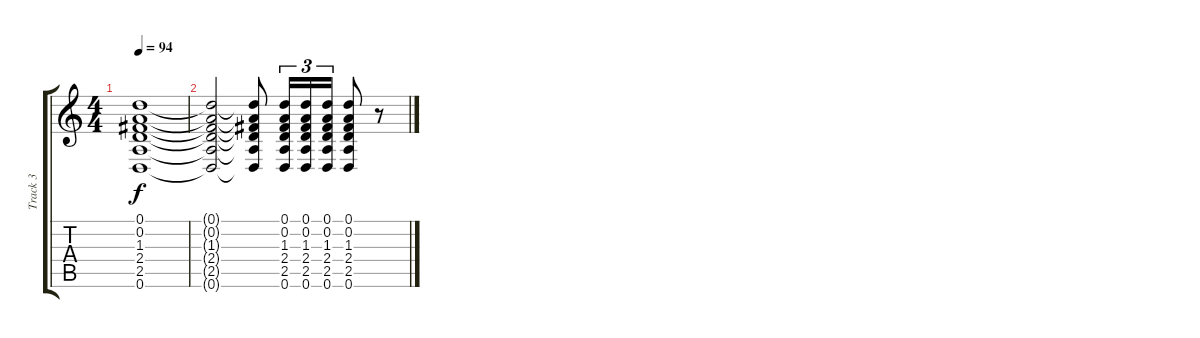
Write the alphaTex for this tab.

\track ("Track 3" "Track 3") {instrument acousticguitarsteel}
\staff {score tabs}
\tuning (D4 A3 F3 C3 G2 D2) {hide}
\ts (4 4)
\tempo 94
\clef g2
\ks c
(0.1 0.2 1.3 2.4 2.5 0.6).1{dy f} |
(0.1{t} 0.2{t} 1.3{t} 2.4{t} 2.5{t} 0.6{t}).2 (0.1{t} 0.2{t} 1.3{t} 2.4{t} 2.5{t} 0.6{t}).8 (0.1 0.2 1.3 2.4 2.5 0.6).16{tu (3 2)} (0.1 0.2 1.3 2.4 2.5 0.6).16{tu (3 2)} (0.1 0.2 1.3 2.4 2.5 0.6).16{tu (3 2)} (0.1 0.2 1.3 2.4 2.5 0.6).8 r.8
